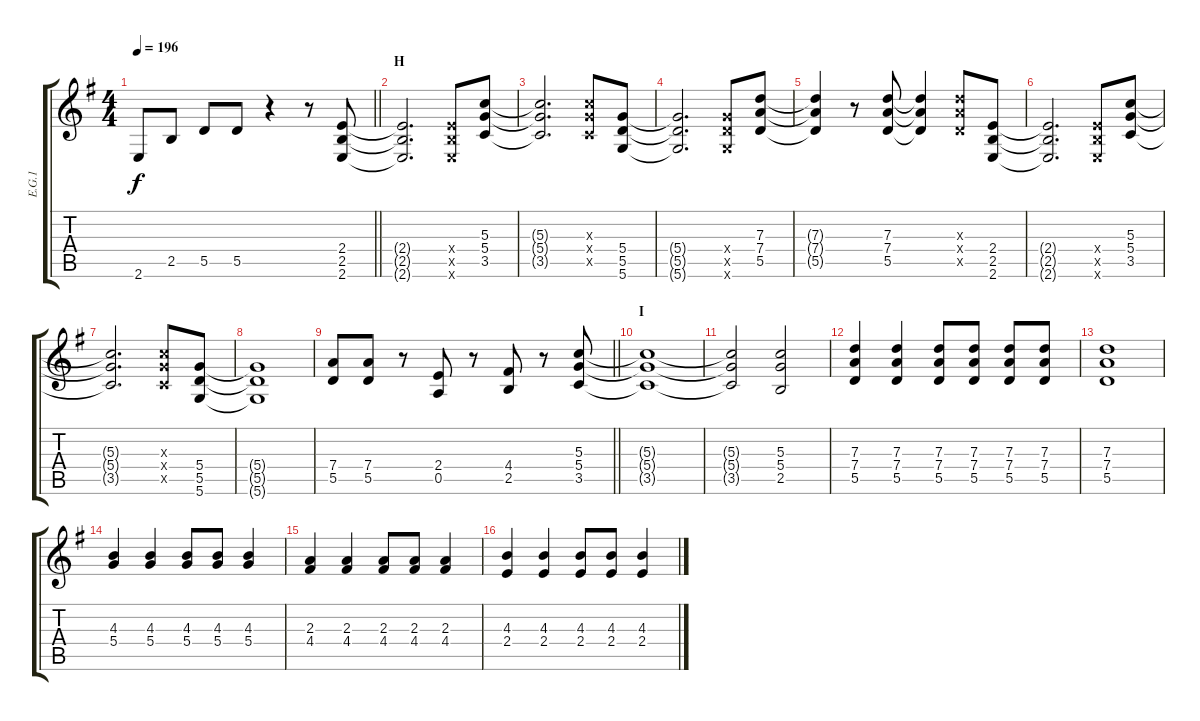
\track ("E.G.1" "E.G.1") {instrument overdrivenguitar}
\staff {score tabs}
\tuning (E4 B3 G3 D3 A2 D2) {hide}
\ts (4 4)
\tempo 196
\clef g2
\barLineRight lightlight
\ks g
2.6{t}.8{dy f} 2.5.8 5.5.8 5.5.8 r.4 r.8 (2.4 2.5 2.6).8 |
\section ("" "H")
(2.4{t} 2.5{t} 2.6{t}).2{d} (2.4{x} 2.5{x} 2.6{x}).8 (5.3 5.4 3.5).8 |
(5.3{t} 5.4{t} 3.5{t}).2{d} (5.3{x} 5.4{x} 3.5{x}).8 (5.4 5.5 5.6).8 |
(5.4{t} 5.5{t} 5.6{t}).2{d} (5.4{x} 5.5{x} 5.6{x}).8 (7.3 7.4 5.5).8 |
(7.3{t} 7.4{t} 5.5{t}).4 r.8 (7.3 7.4 5.5).8 (7.3{t} 7.4{t} 5.5{t}).4 (7.3{x} 7.4{x} 5.5{x}).8 (2.4 2.5 2.6).8 |
(2.4{t} 2.5{t} 2.6{t}).2{d} (2.4{x} 2.5{x} 2.6{x}).8 (5.3 5.4 3.5).8 |
(5.3{t} 5.4{t} 3.5{t}).2{d} (5.3{x} 5.4{x} 3.5{x}).8 (5.4 5.5 5.6).8 |
(5.4{t} 5.5{t} 5.6{t}).1 |
\barLineRight lightlight
(7.4 5.5).8 (7.4 5.5).8 r.8 (2.4 0.5).8 r.8 (4.4 2.5).8 r.8 (5.3 5.4 3.5).8 |
\section ("" "I")
(5.3{t} 5.4{t} 3.5{t}).1 |
(5.3{t} 5.4{t} 3.5{t}).2 (5.3 5.4 2.5).2 |
(7.3 7.4 5.5).4 (7.3 7.4 5.5).4 (7.3 7.4 5.5).8 (7.3 7.4 5.5).8 (7.3 7.4 5.5).8 (7.3 7.4 5.5).8 |
(7.3 7.4 5.5).1 |
(4.3 5.4).4 (4.3 5.4).4 (4.3 5.4).8 (4.3 5.4).8 (4.3 5.4).4 |
(2.3 4.4).4 (2.3 4.4).4 (2.3 4.4).8 (2.3 4.4).8 (2.3 4.4).4 |
(4.3 2.4).4 (4.3 2.4).4 (4.3 2.4).8 (4.3 2.4).8 (4.3 2.4).4
